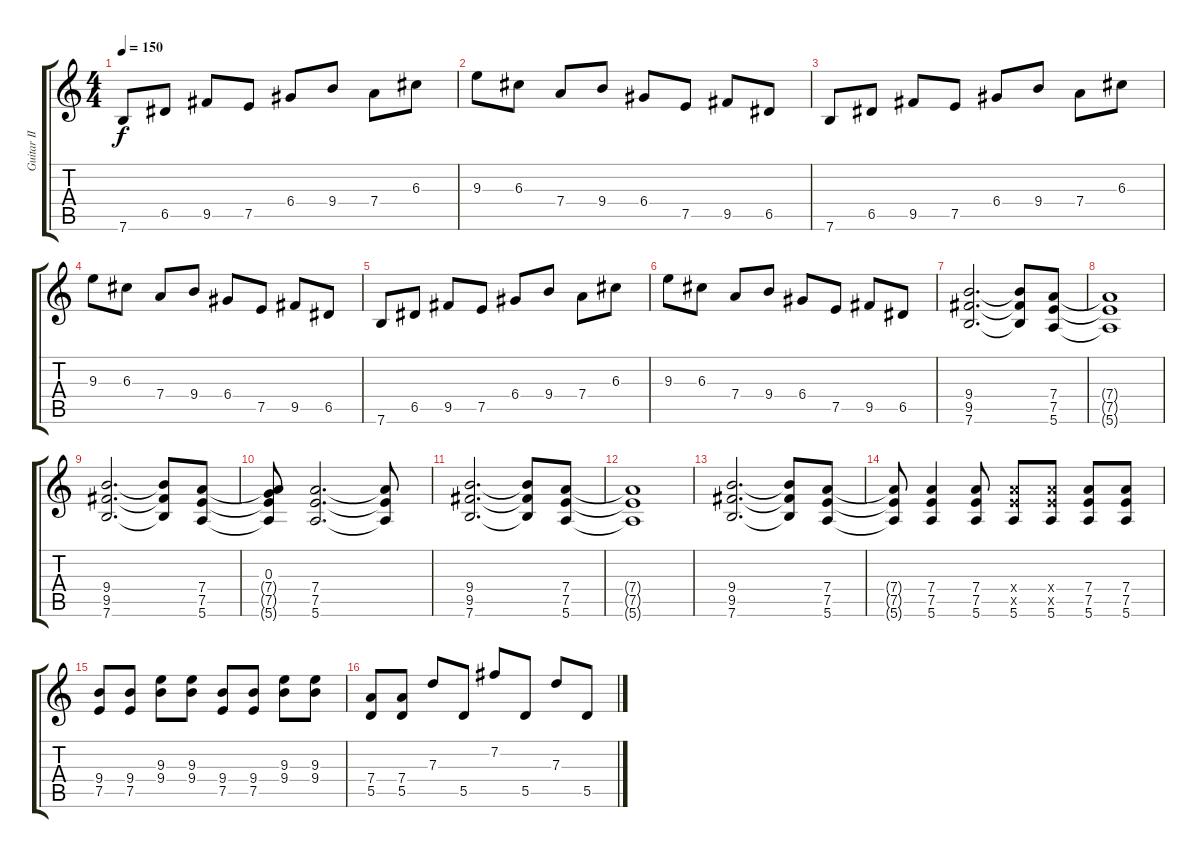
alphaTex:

\track ("Guitar II" "Guitar II") {instrument distortionguitar}
\staff {score tabs}
\tuning (E4 B3 G3 D3 A2 E2) {hide}
\ts (4 4)
\tempo 150
\clef g2
\ks c
7.6.8{dy f} 6.5.8 9.5.8 7.5.8 6.4.8 9.4.8 7.4.8 6.3.8 |
9.3.8 6.3.8 7.4.8 9.4.8 6.4.8 7.5.8 9.5.8 6.5.8 |
7.6.8 6.5.8 9.5.8 7.5.8 6.4.8 9.4.8 7.4.8 6.3.8 |
9.3.8 6.3.8 7.4.8 9.4.8 6.4.8 7.5.8 9.5.8 6.5.8 |
7.6.8 6.5.8 9.5.8 7.5.8 6.4.8 9.4.8 7.4.8 6.3.8 |
9.3.8 6.3.8 7.4.8 9.4.8 6.4.8 7.5.8 9.5.8 6.5.8 |
(9.4 9.5 7.6).2{d} (9.4{t} 9.5{t} 7.6{t}).8 (7.4 7.5 5.6).8 |
(7.4{t} 7.5{t} 5.6{t}).1 |
(9.4 9.5 7.6).2{d} (9.4{t} 9.5{t} 7.6{t}).8 (7.4 7.5 5.6).8 |
(0.3 7.4{t} 7.5{t} 5.6{t}).8 (7.4 7.5 5.6).2{d} (7.4{t} 7.5{t} 5.6{t}).8 |
(9.4 9.5 7.6).2{d} (9.4{t} 9.5{t} 7.6{t}).8 (7.4 7.5 5.6).8 |
(7.4{t} 7.5{t} 5.6{t}).1 |
(9.4 9.5 7.6).2{d} (9.4{t} 9.5{t} 7.6{t}).8 (7.4 7.5 5.6).8 |
(7.4{t} 7.5{t} 5.6{t}).8 (7.4 7.5 5.6).4 (7.4 7.5 5.6).8 (7.4{x} 7.5{x} 5.6).8 (7.4{x} 7.5{x} 5.6).8 (7.4 7.5 5.6).8 (7.4 7.5 5.6).8 |
(9.4 7.5).8 (9.4 7.5).8 (9.3 9.4).8 (9.3 9.4).8 (9.4 7.5).8 (9.4 7.5).8 (9.3 9.4).8 (9.3 9.4).8 |
(7.4 5.5).8 (7.4 5.5).8 7.3.8 5.5.8 7.2.8 5.5.8 7.3.8 5.5.8
